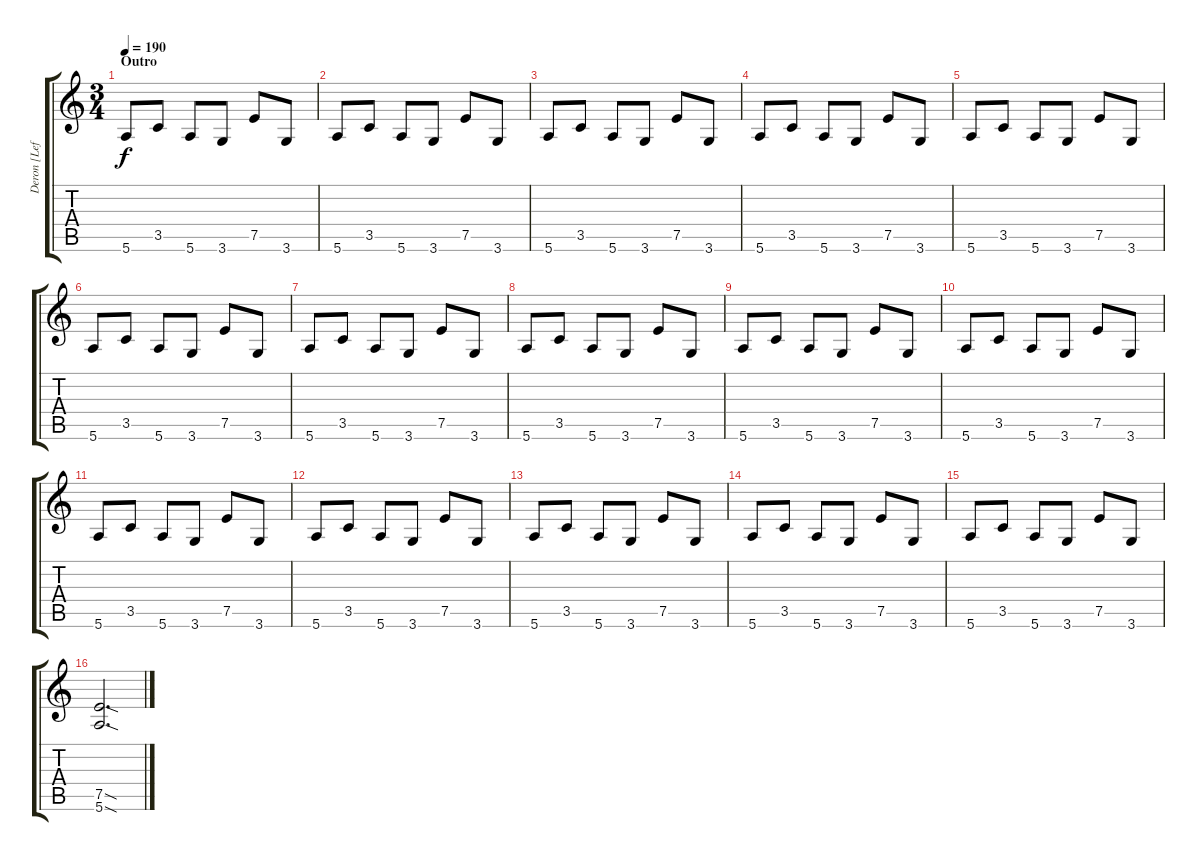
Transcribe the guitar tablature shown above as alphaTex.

\track ("Deron [Left]" "Deron [Lef") {instrument distortionguitar}
\staff {score tabs}
\tuning (E4 B3 G3 D3 A2 E2) {hide}
\ts (3 4)
\section ("" "Outro")
\tempo 190
\clef g2
\ks c
5.6.8{dy f} 3.5.8 5.6.8 3.6.8 7.5.8 3.6.8 |
5.6.8 3.5.8 5.6.8 3.6.8 7.5.8 3.6.8 |
5.6.8 3.5.8 5.6.8 3.6.8 7.5.8 3.6.8 |
5.6.8 3.5.8 5.6.8 3.6.8 7.5.8 3.6.8 |
5.6.8 3.5.8 5.6.8 3.6.8 7.5.8 3.6.8 |
5.6.8 3.5.8 5.6.8 3.6.8 7.5.8 3.6.8 |
5.6.8 3.5.8 5.6.8 3.6.8 7.5.8 3.6.8 |
5.6.8 3.5.8 5.6.8 3.6.8 7.5.8 3.6.8 |
5.6.8 3.5.8 5.6.8 3.6.8 7.5.8 3.6.8 |
5.6.8 3.5.8 5.6.8 3.6.8 7.5.8 3.6.8 |
5.6.8 3.5.8 5.6.8 3.6.8 7.5.8 3.6.8 |
5.6.8 3.5.8 5.6.8 3.6.8 7.5.8 3.6.8 |
5.6.8 3.5.8 5.6.8 3.6.8 7.5.8 3.6.8 |
5.6.8 3.5.8 5.6.8 3.6.8 7.5.8 3.6.8 |
5.6.8 3.5.8 5.6.8 3.6.8 7.5.8 3.6.8 |
(7.5{sod} 5.6{sod}).2{d}
